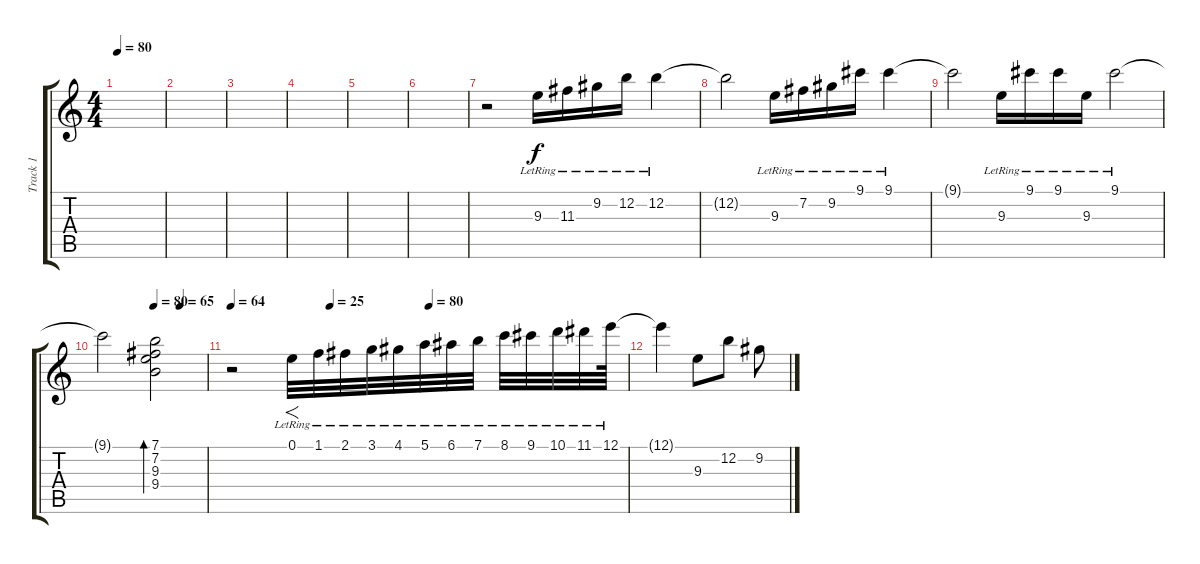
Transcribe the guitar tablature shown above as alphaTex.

\track ("Track 1" "Track 1") {instrument acousticguitarnylon}
\staff {score tabs}
\tuning (E4 B3 G3 D3 A2 E2) {hide}
\ts (4 4)
\tempo 80
\clef g2
\ks c
|
|
|
|
|
|
r.2 9.3{lr}.16{volume 9} 11.3{lr}.16 9.2{lr}.16 12.2{lr}.16 12.2{lr}.4 |
12.2{t}.2 9.3{lr}.16 7.2{lr}.16 9.2{lr}.16 9.1{lr}.16 9.1{lr}.4 |
9.1{t}.2 9.3{lr}.16 9.1{lr}.16 9.1{lr}.16 9.3{lr}.16 9.1{lr}.2 |
\tempo (80 0.5)
\tempo (65 0.75)
9.1{t}.2 (7.1 7.2 9.3 9.4).2{bd 120 volume 6} |
\tempo 64
\tempo (25 0.25)
\tempo (80 0.5)
r.2 0.1{lr}.32{f volume 5 instrument orchestralharp} 1.1{lr}.32 2.1{lr}.32 3.1{lr}.32 4.1{lr}.32 5.1{lr}.32 6.1{lr}.32 7.1{lr}.32 8.1{lr}.32 9.1{lr}.32 10.1{lr}.32 11.1{lr}.32 12.1{lr}.64 |
12.1{t}.4 9.3.8{volume 7 instrument acousticguitarnylon} 12.2.8 9.2.8
